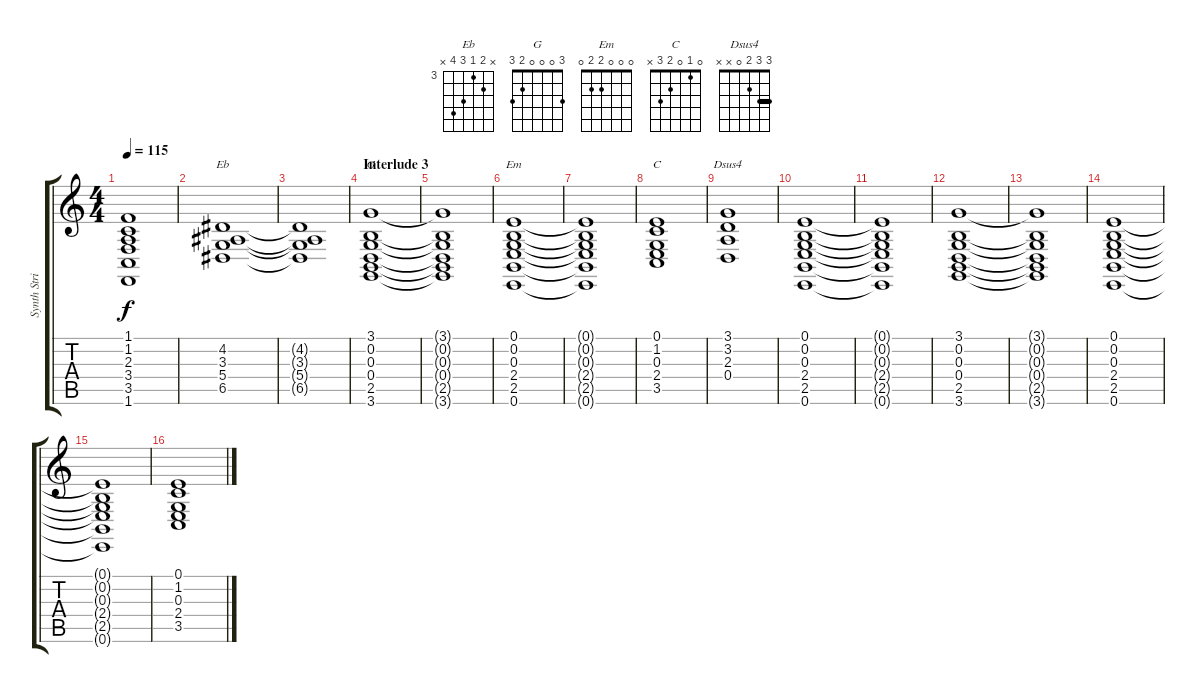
\track ("Synth Strings" "Synth Stri") {instrument synthstrings1}
\staff {score tabs}
\tuning (E4 B3 G3 D3 A2 E2) {hide}
\chord ("Eb" x 4 3 5 6 x) {firstfret 3}
\chord ("G" 3 0 0 0 2 3)
\chord ("Em" 0 0 0 2 2 0)
\chord ("C" 0 1 0 2 3 x)
\chord ("Dsus4" 3 3 2 0 x x) {barre 3}
\ts (4 4)
\tempo 115
\clef g2
\ks c
(1.1{t} 1.2{t} 2.3{t} 3.4{t} 3.5{t} 1.6{t}).1{dy f} |
(4.2 3.3 5.4 6.5).1{ch "Eb"} |
(4.2{t} 3.3{t} 5.4{t} 6.5{t}).1 |
\section ("" "Interlude 3")
(3.1 0.2 0.3 0.4 2.5 3.6).1{ch "G"} |
(3.1{t} 0.2{t} 0.3{t} 0.4{t} 2.5{t} 3.6{t}).1 |
(0.1 0.2 0.3 2.4 2.5 0.6).1{ch "Em"} |
(0.1{t} 0.2{t} 0.3{t} 2.4{t} 2.5{t} 0.6{t}).1 |
(0.1 1.2 0.3 2.4 3.5).1{ch "C"} |
(3.1 3.2 2.3 0.4).1{ch "Dsus4"} |
(0.1 0.2 0.3 2.4 2.5 0.6).1 |
(0.1{t} 0.2{t} 0.3{t} 2.4{t} 2.5{t} 0.6{t}).1 |
(3.1 0.2 0.3 0.4 2.5 3.6).1 |
(3.1{t} 0.2{t} 0.3{t} 0.4{t} 2.5{t} 3.6{t}).1 |
(0.1 0.2 0.3 2.4 2.5 0.6).1 |
(0.1{t} 0.2{t} 0.3{t} 2.4{t} 2.5{t} 0.6{t}).1 |
(0.1 1.2 0.3 2.4 3.5).1
